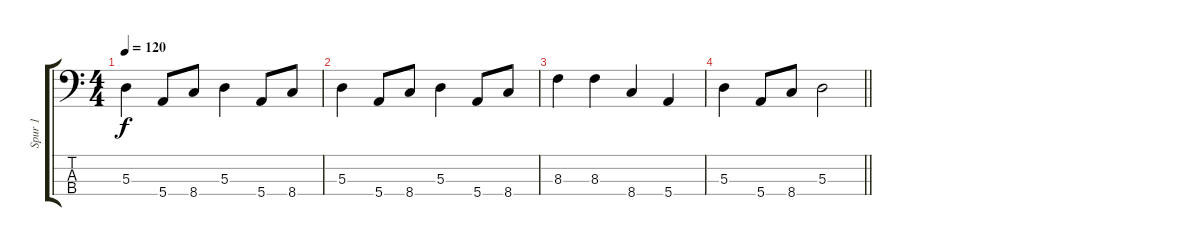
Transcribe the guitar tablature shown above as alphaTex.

\track ("Spur 1" "Spur 1") {instrument electricbassfinger}
\staff {score tabs}
\tuning (G2 D2 A1 E1) {hide}
\ts (4 4)
\tempo 120
\clef f4
\ks c
5.3.4{dy f} 5.4.8 8.4.8 5.3.4 5.4.8 8.4.8 |
5.3.4 5.4.8 8.4.8 5.3.4 5.4.8 8.4.8 |
8.3.4 8.3.4 8.4.4 5.4.4 |
\barLineRight lightlight
5.3.4 5.4.8 8.4.8 5.3.2
